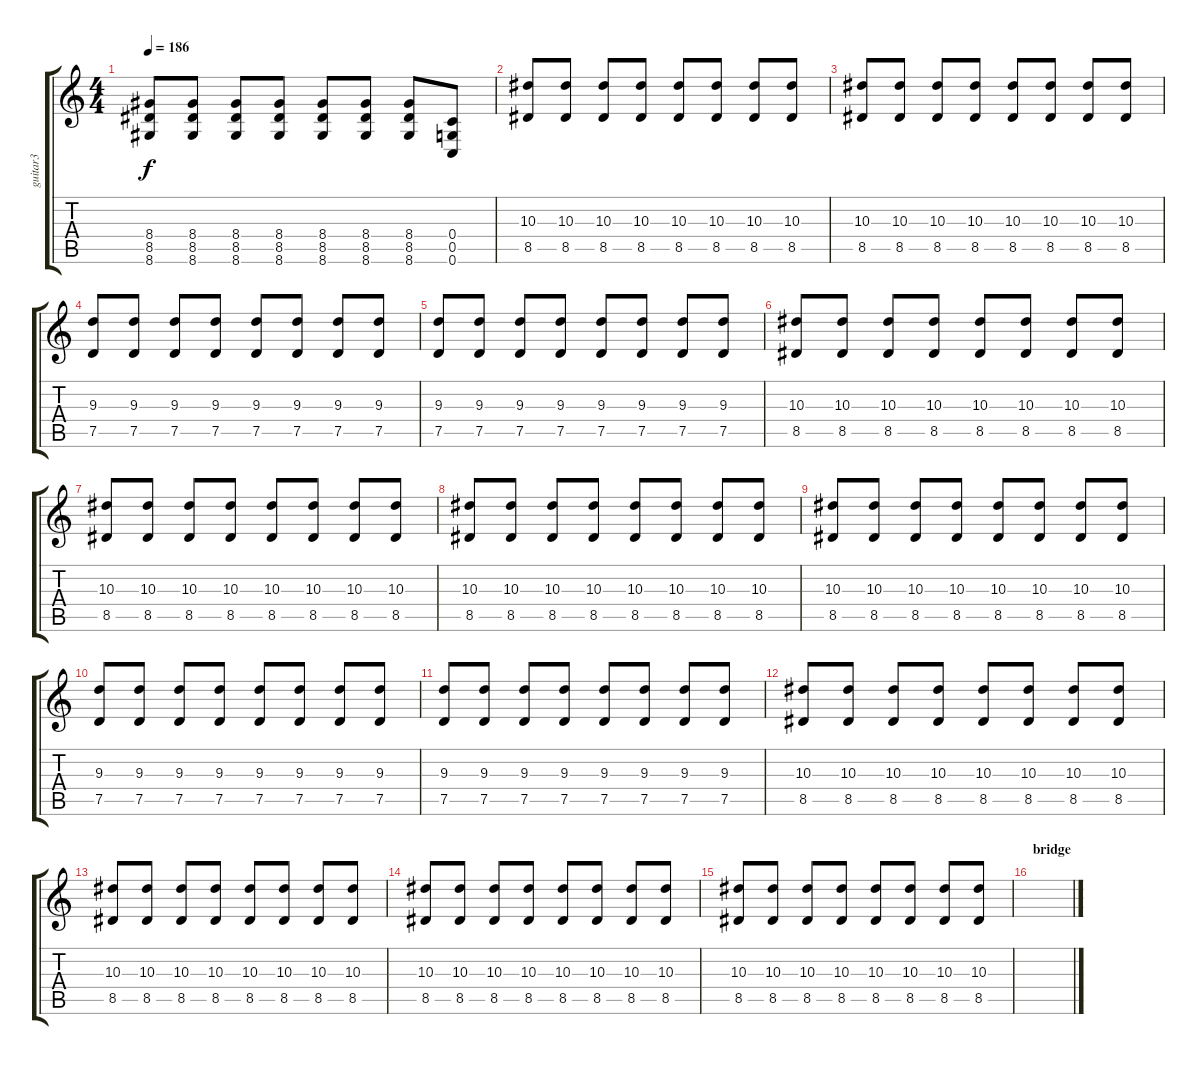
\track ("guitar3" "guitar3") {instrument distortionguitar}
\staff {score tabs}
\tuning (D4 A3 F3 C3 G2 C2) {hide}
\ts (4 4)
\tempo 186
\clef g2
\ks c
(8.4 8.5 8.6).8{dy f} (8.4 8.5 8.6).8 (8.4 8.5 8.6).8 (8.4 8.5 8.6).8 (8.4 8.5 8.6).8 (8.4 8.5 8.6).8 (8.4 8.5 8.6).8 (0.4 0.5 0.6).8 |
(10.3 8.5).8 (10.3 8.5).8 (10.3 8.5).8 (10.3 8.5).8 (10.3 8.5).8 (10.3 8.5).8 (10.3 8.5).8 (10.3 8.5).8 |
(10.3 8.5).8 (10.3 8.5).8 (10.3 8.5).8 (10.3 8.5).8 (10.3 8.5).8 (10.3 8.5).8 (10.3 8.5).8 (10.3 8.5).8 |
(9.3 7.5).8 (9.3 7.5).8 (9.3 7.5).8 (9.3 7.5).8 (9.3 7.5).8 (9.3 7.5).8 (9.3 7.5).8 (9.3 7.5).8 |
(9.3 7.5).8 (9.3 7.5).8 (9.3 7.5).8 (9.3 7.5).8 (9.3 7.5).8 (9.3 7.5).8 (9.3 7.5).8 (9.3 7.5).8 |
(10.3 8.5).8 (10.3 8.5).8 (10.3 8.5).8 (10.3 8.5).8 (10.3 8.5).8 (10.3 8.5).8 (10.3 8.5).8 (10.3 8.5).8 |
(10.3 8.5).8 (10.3 8.5).8 (10.3 8.5).8 (10.3 8.5).8 (10.3 8.5).8 (10.3 8.5).8 (10.3 8.5).8 (10.3 8.5).8 |
(10.3 8.5).8 (10.3 8.5).8 (10.3 8.5).8 (10.3 8.5).8 (10.3 8.5).8 (10.3 8.5).8 (10.3 8.5).8 (10.3 8.5).8 |
(10.3 8.5).8 (10.3 8.5).8 (10.3 8.5).8 (10.3 8.5).8 (10.3 8.5).8 (10.3 8.5).8 (10.3 8.5).8 (10.3 8.5).8 |
(9.3 7.5).8 (9.3 7.5).8 (9.3 7.5).8 (9.3 7.5).8 (9.3 7.5).8 (9.3 7.5).8 (9.3 7.5).8 (9.3 7.5).8 |
(9.3 7.5).8 (9.3 7.5).8 (9.3 7.5).8 (9.3 7.5).8 (9.3 7.5).8 (9.3 7.5).8 (9.3 7.5).8 (9.3 7.5).8 |
(10.3 8.5).8 (10.3 8.5).8 (10.3 8.5).8 (10.3 8.5).8 (10.3 8.5).8 (10.3 8.5).8 (10.3 8.5).8 (10.3 8.5).8 |
(10.3 8.5).8 (10.3 8.5).8 (10.3 8.5).8 (10.3 8.5).8 (10.3 8.5).8 (10.3 8.5).8 (10.3 8.5).8 (10.3 8.5).8 |
(10.3 8.5).8 (10.3 8.5).8 (10.3 8.5).8 (10.3 8.5).8 (10.3 8.5).8 (10.3 8.5).8 (10.3 8.5).8 (10.3 8.5).8 |
(10.3 8.5).8 (10.3 8.5).8 (10.3 8.5).8 (10.3 8.5).8 (10.3 8.5).8 (10.3 8.5).8 (10.3 8.5).8 (10.3 8.5).8 |
\section ("" "bridge")
